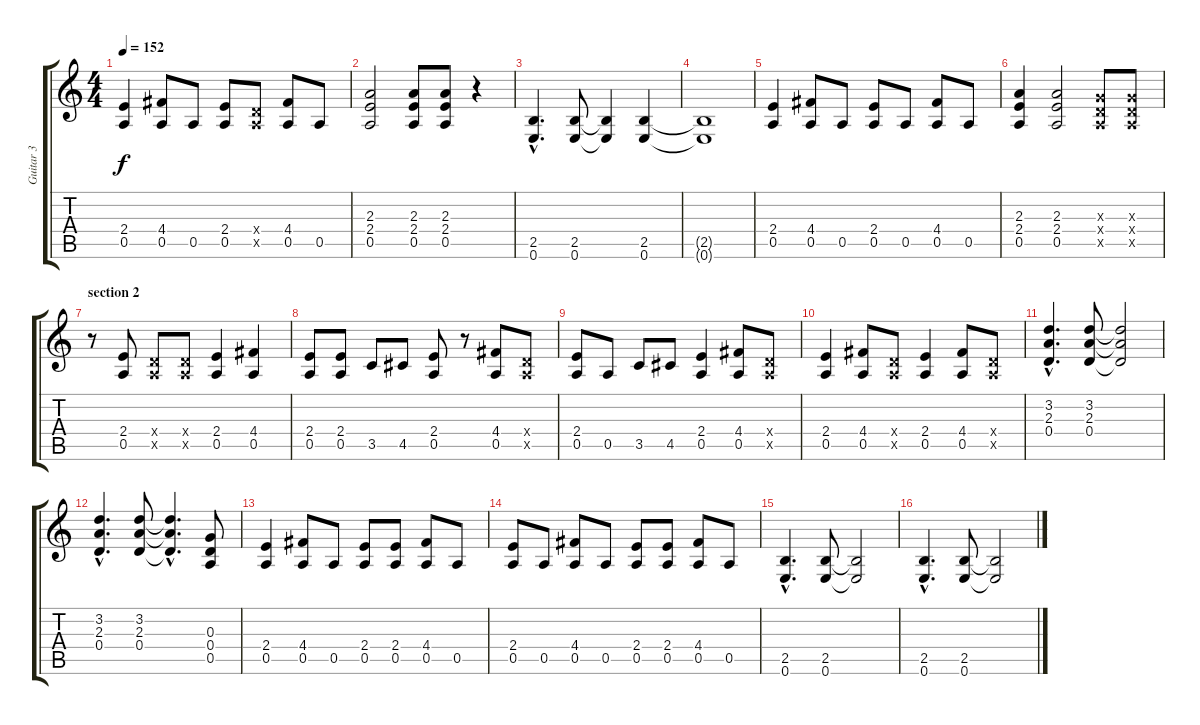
\track ("Guitar 3" "Guitar 3") {instrument overdrivenguitar}
\staff {score tabs}
\tuning (E4 B3 G3 D3 A2 E2) {hide}
\ts (4 4)
\tempo 152
\clef g2
\ks c
(2.4 0.5).4{dy f} (4.4 0.5).8 0.5.8 (2.4 0.5).8 (0.4{x} 0.5{x}).8 (4.4 0.5).8 0.5.8 |
(2.3 2.4 0.5).2 (2.3 2.4 0.5).8 (2.3 2.4 0.5).8 r.4 |
(2.5{hac} 0.6{hac}).4{d} (2.5 0.6).8 (2.5{t} 0.6{t}).4 (2.5 0.6).4 |
(2.5{t} 0.6{t}).1 |
(2.4 0.5).4 (4.4 0.5).8 0.5.8 (2.4 0.5).8 0.5.8 (4.4 0.5).8 0.5.8 |
(2.3 2.4 0.5).4 (2.3 2.4 0.5).2 (0.3{x} 0.4{x} 0.5{x}).8 (0.3{x} 0.4{x} 0.5{x}).8 |
\section ("" "section 2")
r.8 (2.4 0.5).8 (0.4{x} 0.5{x}).8 (0.4{x} 0.5{x}).8 (2.4 0.5).4 (4.4 0.5).4 |
(2.4 0.5).8 (2.4 0.5).8 3.5.8 4.5.8 (2.4 0.5).8 r.8 (4.4 0.5).8 (0.4{x} 0.5{x}).8 |
(2.4 0.5).8 0.5.8 3.5.8 4.5.8 (2.4 0.5).4 (4.4 0.5).8 (0.4{x} 0.5{x}).8 |
(2.4 0.5).4 (4.4 0.5).8 (0.4{x} 0.5{x}).8 (2.4 0.5).4 (4.4 0.5).8 (0.4{x} 0.5{x}).8 |
(3.2{hac} 2.3{hac} 0.4{hac}).4{d} (3.2 2.3 0.4).8 (3.2{t} 2.3{t} 0.4{t}).2 |
(3.2{hac} 2.3{hac} 0.4{hac}).4{d} (3.2 2.3 0.4).8 (3.2{hac t} 2.3{hac t} 0.4{hac t}).4{d} (0.3 0.4 0.5).8 |
(2.4 0.5).4 (4.4 0.5).8 0.5.8 (2.4 0.5).8 (2.4 0.5).8 (4.4 0.5).8 0.5.8 |
(2.4 0.5).8 0.5.8 (4.4 0.5).8 0.5.8 (2.4 0.5).8 (2.4 0.5).8 (4.4 0.5).8 0.5.8 |
(2.5{hac} 0.6{hac}).4{d} (2.5 0.6).8 (2.5{t} 0.6{t}).2 |
(2.5{hac} 0.6{hac}).4{d} (2.5 0.6).8 (2.5{t} 0.6{t}).2
